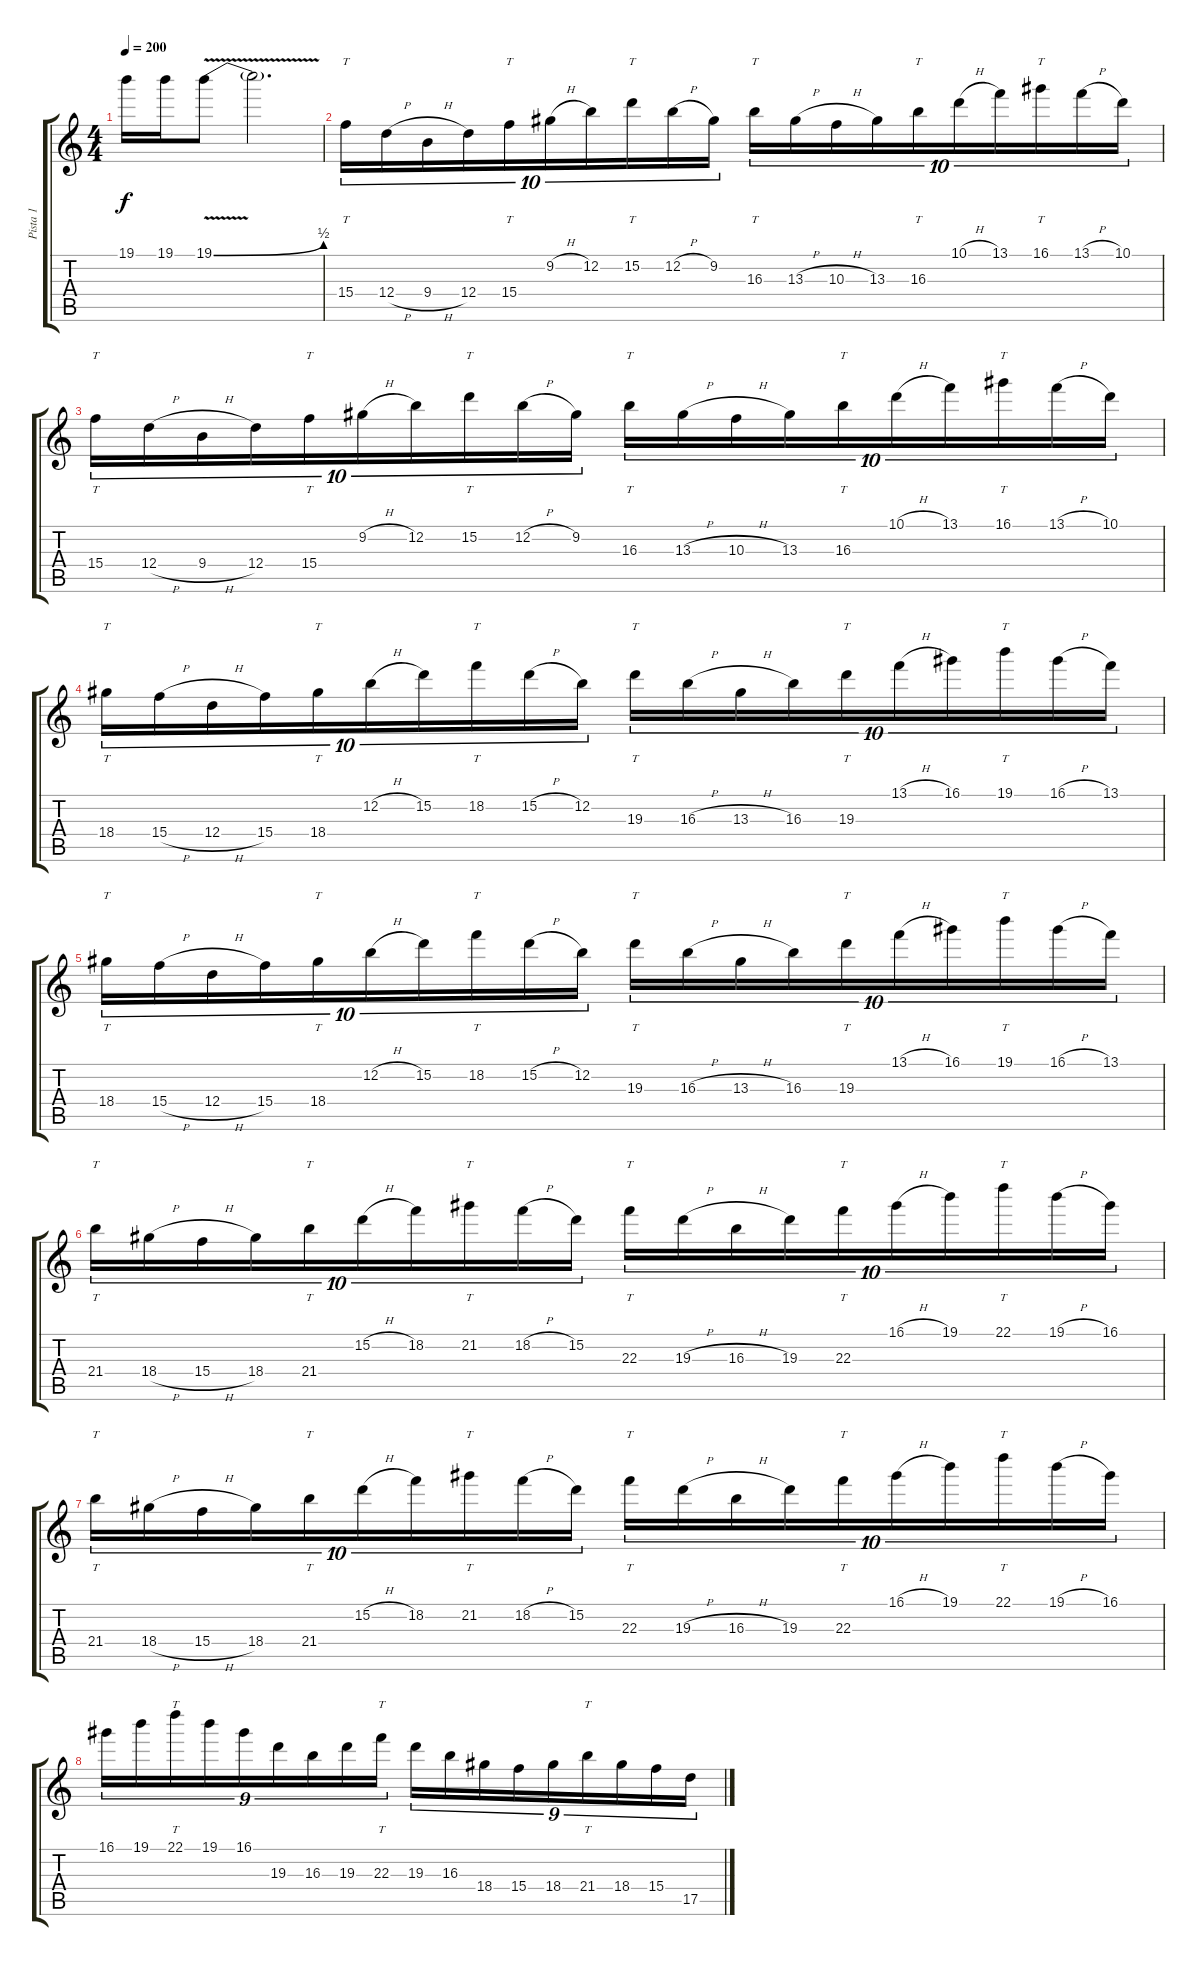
\track ("Pista 1" "Pista 1") {instrument distortionguitar}
\staff {score tabs}
\tuning (E4 B3 G3 D3 A2 E2) {hide}
\ts (4 4)
\tempo 200
\clef g2
\ks c
19.1.16{dy f} 19.1.16 19.1{be (bend 0 0 60 2) v}.8 19.1{t}.2{d} |
15.4.16{tt tu (10 8)} 12.4{h}.16{tu (10 8)} 9.4{h}.16{tu (10 8)} 12.4.16{tu (10 8)} 15.4.16{tt tu (10 8)} 9.2{h}.16{tu (10 8)} 12.2.16{tu (10 8)} 15.2.16{tt tu (10 8)} 12.2{h}.16{tu (10 8)} 9.2.16{tu (10 8)} 16.3.16{tt tu (10 8)} 13.3{h}.16{tu (10 8)} 10.3{h}.16{tu (10 8)} 13.3.16{tu (10 8)} 16.3.16{tt tu (10 8)} 10.1{h}.16{tu (10 8)} 13.1.16{tu (10 8)} 16.1.16{tt tu (10 8)} 13.1{h}.16{tu (10 8)} 10.1.16{tu (10 8)} |
15.4.16{tt tu (10 8)} 12.4{h}.16{tu (10 8)} 9.4{h}.16{tu (10 8)} 12.4.16{tu (10 8)} 15.4.16{tt tu (10 8)} 9.2{h}.16{tu (10 8)} 12.2.16{tu (10 8)} 15.2.16{tt tu (10 8)} 12.2{h}.16{tu (10 8)} 9.2.16{tu (10 8)} 16.3.16{tt tu (10 8)} 13.3{h}.16{tu (10 8)} 10.3{h}.16{tu (10 8)} 13.3.16{tu (10 8)} 16.3.16{tt tu (10 8)} 10.1{h}.16{tu (10 8)} 13.1.16{tu (10 8)} 16.1.16{tt tu (10 8)} 13.1{h}.16{tu (10 8)} 10.1.16{tu (10 8)} |
18.4.16{tt tu (10 8)} 15.4{h}.16{tu (10 8)} 12.4{h}.16{tu (10 8)} 15.4.16{tu (10 8)} 18.4.16{tt tu (10 8)} 12.2{h}.16{tu (10 8)} 15.2.16{tu (10 8)} 18.2.16{tt tu (10 8)} 15.2{h}.16{tu (10 8)} 12.2.16{tu (10 8)} 19.3.16{tt tu (10 8)} 16.3{h}.16{tu (10 8)} 13.3{h}.16{tu (10 8)} 16.3.16{tu (10 8)} 19.3.16{tt tu (10 8)} 13.1{h}.16{tu (10 8)} 16.1.16{tu (10 8)} 19.1.16{tt tu (10 8)} 16.1{h}.16{tu (10 8)} 13.1.16{tu (10 8)} |
18.4.16{tt tu (10 8)} 15.4{h}.16{tu (10 8)} 12.4{h}.16{tu (10 8)} 15.4.16{tu (10 8)} 18.4.16{tt tu (10 8)} 12.2{h}.16{tu (10 8)} 15.2.16{tu (10 8)} 18.2.16{tt tu (10 8)} 15.2{h}.16{tu (10 8)} 12.2.16{tu (10 8)} 19.3.16{tt tu (10 8)} 16.3{h}.16{tu (10 8)} 13.3{h}.16{tu (10 8)} 16.3.16{tu (10 8)} 19.3.16{tt tu (10 8)} 13.1{h}.16{tu (10 8)} 16.1.16{tu (10 8)} 19.1.16{tt tu (10 8)} 16.1{h}.16{tu (10 8)} 13.1.16{tu (10 8)} |
21.4.16{tt tu (10 8)} 18.4{h}.16{tu (10 8)} 15.4{h}.16{tu (10 8)} 18.4.16{tu (10 8)} 21.4.16{tt tu (10 8)} 15.2{h}.16{tu (10 8)} 18.2.16{tu (10 8)} 21.2.16{tt tu (10 8)} 18.2{h}.16{tu (10 8)} 15.2.16{tu (10 8)} 22.3.16{tt tu (10 8)} 19.3{h}.16{tu (10 8)} 16.3{h}.16{tu (10 8)} 19.3.16{tu (10 8)} 22.3.16{tt tu (10 8)} 16.1{h}.16{tu (10 8)} 19.1.16{tu (10 8)} 22.1.16{tt tu (10 8)} 19.1{h}.16{tu (10 8)} 16.1.16{tu (10 8)} |
21.4.16{tt tu (10 8)} 18.4{h}.16{tu (10 8)} 15.4{h}.16{tu (10 8)} 18.4.16{tu (10 8)} 21.4.16{tt tu (10 8)} 15.2{h}.16{tu (10 8)} 18.2.16{tu (10 8)} 21.2.16{tt tu (10 8)} 18.2{h}.16{tu (10 8)} 15.2.16{tu (10 8)} 22.3.16{tt tu (10 8)} 19.3{h}.16{tu (10 8)} 16.3{h}.16{tu (10 8)} 19.3.16{tu (10 8)} 22.3.16{tt tu (10 8)} 16.1{h}.16{tu (10 8)} 19.1.16{tu (10 8)} 22.1.16{tt tu (10 8)} 19.1{h}.16{tu (10 8)} 16.1.16{tu (10 8)} |
16.1.16{tu (9 8)} 19.1.16{tu (9 8)} 22.1.16{tt tu (9 8)} 19.1.16{tu (9 8)} 16.1.16{tu (9 8)} 19.3.16{tu (9 8)} 16.3.16{tu (9 8)} 19.3.16{tu (9 8)} 22.3.16{tt tu (9 8)} 19.3.16{tu (9 8)} 16.3.16{tu (9 8)} 18.4.16{tu (9 8)} 15.4.16{tu (9 8)} 18.4.16{tu (9 8)} 21.4.16{tt tu (9 8)} 18.4.16{tu (9 8)} 15.4.16{tu (9 8)} 17.5.16{tu (9 8)}
